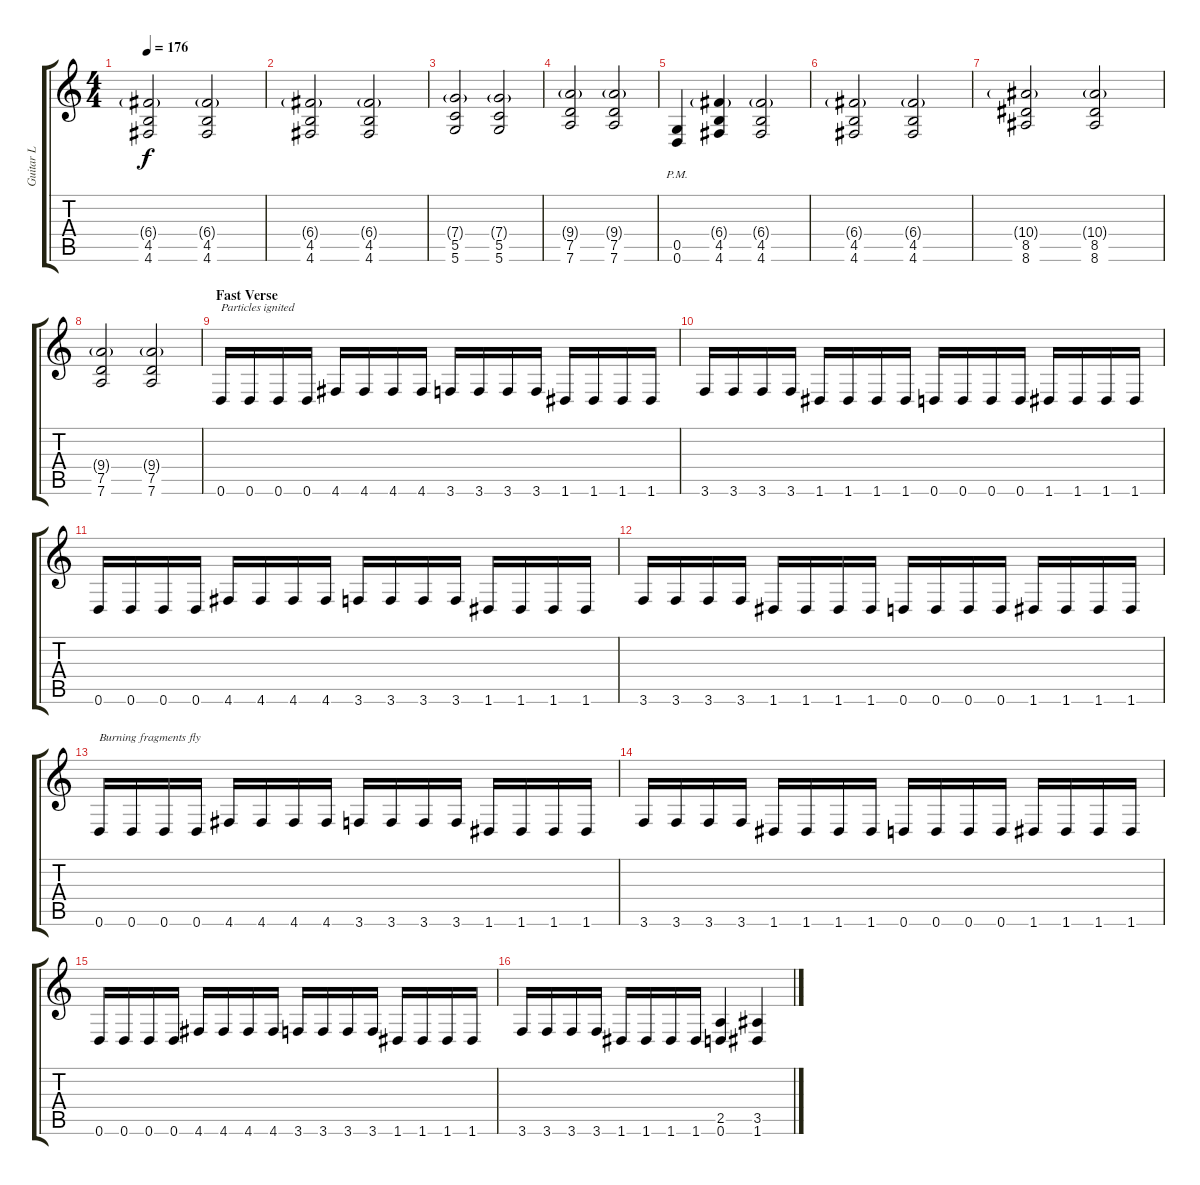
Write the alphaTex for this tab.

\track ("Guitar L" "Guitar L") {instrument distortionguitar}
\staff {score tabs}
\tuning (D4 A3 F3 C3 G2 D2) {hide}
\ts (4 4)
\tempo 176
\clef g2
\ks c
(6.4{g} 4.5 4.6).2{dy f} (6.4{g} 4.5 4.6).2 |
(6.4{g} 4.5 4.6).2 (6.4{g} 4.5 4.6).2 |
(7.4{g} 5.5 5.6).2 (7.4{g} 5.5 5.6).2 |
(9.4{g} 7.5 7.6).2 (9.4{g} 7.5 7.6).2 |
(0.5{pm} 0.6{pm}).4 (6.4{g} 4.5 4.6).4 (6.4{g} 4.5 4.6).2 |
(6.4{g} 4.5 4.6).2 (6.4{g} 4.5 4.6).2 |
(10.4{g} 8.5 8.6).2 (10.4{g} 8.5 8.6).2 |
(9.4{g} 7.5 7.6).2 (9.4{g} 7.5 7.6).2 |
\section ("" "Fast Verse")
0.6.16{txt "Particles ignited"} 0.6.16 0.6.16 0.6.16 4.6.16 4.6.16 4.6.16 4.6.16 3.6.16 3.6.16 3.6.16 3.6.16 1.6.16 1.6.16 1.6.16 1.6.16 |
3.6.16 3.6.16 3.6.16 3.6.16 1.6.16 1.6.16 1.6.16 1.6.16 0.6.16 0.6.16 0.6.16 0.6.16 1.6.16 1.6.16 1.6.16 1.6.16 |
0.6.16 0.6.16 0.6.16 0.6.16 4.6.16 4.6.16 4.6.16 4.6.16 3.6.16 3.6.16 3.6.16 3.6.16 1.6.16 1.6.16 1.6.16 1.6.16 |
3.6.16 3.6.16 3.6.16 3.6.16 1.6.16 1.6.16 1.6.16 1.6.16 0.6.16 0.6.16 0.6.16 0.6.16 1.6.16 1.6.16 1.6.16 1.6.16 |
0.6.16{txt "Burning fragments fly"} 0.6.16 0.6.16 0.6.16 4.6.16 4.6.16 4.6.16 4.6.16 3.6.16 3.6.16 3.6.16 3.6.16 1.6.16 1.6.16 1.6.16 1.6.16 |
3.6.16 3.6.16 3.6.16 3.6.16 1.6.16 1.6.16 1.6.16 1.6.16 0.6.16 0.6.16 0.6.16 0.6.16 1.6.16 1.6.16 1.6.16 1.6.16 |
0.6.16 0.6.16 0.6.16 0.6.16 4.6.16 4.6.16 4.6.16 4.6.16 3.6.16 3.6.16 3.6.16 3.6.16 1.6.16 1.6.16 1.6.16 1.6.16 |
3.6.16 3.6.16 3.6.16 3.6.16 1.6.16 1.6.16 1.6.16 1.6.16 (2.5 0.6).4 (3.5 1.6).4
